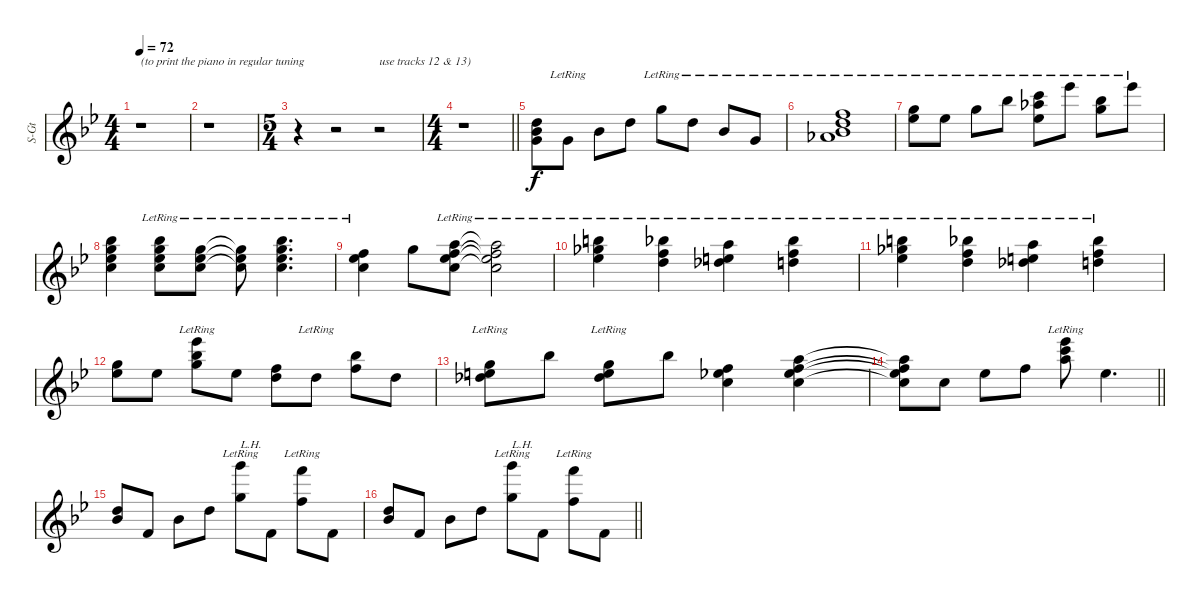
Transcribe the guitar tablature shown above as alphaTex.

\bracketExtendMode groupsimilarinstruments
\otherSystemsTrackNameOrientation horizontal
\track ("Piano (RH)" "S-Gt") {instrument acousticgrandpiano}
\staff {score}
\tuning (F4 C4 F3 C3 F2 C2)
\displaytranspose 12
\ts (4 4)
\tempo 72
\clef g2
\ks bb
r.1{txt "(to print the piano in regular tuning" dy f instrument acousticgrandpiano} |
r.1 |
\ts (5 4)
r.4 r.2 r.2{txt "use tracks 12 & 13)"} |
\ts (4 4)
\barLineRight lightlight
r.1 |
(2.2{acc forcenatural} 5.3{acc b} 7.4{acc forcenatural}).8 2.3{lr acc forcenatural}.8 5.3{acc b}.8 2.2{acc forcenatural}.8 2.1{lr acc forcenatural}.8 2.2{lr acc forcenatural}.8 5.3{lr acc b}.8 2.3{lr acc forcenatural}.8 |
(0.1{lr acc forcenatural} 2.2{lr acc forcenatural} 5.3{acc b} 8.4{acc b}).1{bd 240} |
(2.1{lr acc forcenatural} 3.2{lr acc b}).8 3.2{lr acc b}.8 2.1{lr acc forcenatural}.8 5.1{lr acc b}.8 (7.1{lr acc forcenatural} 8.2{lr acc b} 10.3{acc b}).8 10.1{lr acc b}.8 (5.1{lr acc b} 7.2{acc forcenatural}).8 10.1{lr acc b}.8 |
(0.2{acc forcenatural} 17.3{acc b} 19.4{acc forcenatural} 22.5{acc b}).4 (0.2{acc forcenatural} 17.3{acc b} 19.4{lr acc forcenatural} 22.5{acc b}).8 (0.2{acc forcenatural} 14.3{acc forcenatural} 15.4{lr acc b}).8 (0.2{t acc forcenatural} 14.3{t acc forcenatural} 15.4{lr t acc b}).8 (0.2{acc forcenatural} 17.3{acc b} 19.4{lr acc forcenatural} 22.5{lr acc b}).4{d} |
(0.1{acc forcenatural} 0.2{lr acc forcenatural} 15.4{acc b}).4 14.3{acc forcenatural}.8 (0.1{lr acc forcenatural} 0.2{acc forcenatural} 16.3{lr acc forcenatural} 15.4{acc b}).8 (0.1{lr t acc forcenatural} 0.2{t acc forcenatural} 16.3{lr t acc forcenatural} 15.4{t acc b}).2 |
(11.2{acc forcenatural} 13.3{lr acc b} 15.4{acc b}).4 (0.1{lr acc forcenatural} 10.2{acc b} 9.3{acc forcenatural}).4 (9.2{lr acc forcenatural} 11.3{lr acc forcenatural} 13.4{acc b}).4 (0.1{lr acc forcenatural} 10.2{lr acc b} 9.3{acc forcenatural}).4 |
(6.1{acc forcenatural} 6.2{lr acc b} 10.3{acc b}).4 (0.1{lr acc forcenatural} 10.2{acc b} 9.3{acc forcenatural}).4 (4.1{lr acc forcenatural} 4.2{lr acc forcenatural} 8.3{acc b}).4 (0.1{lr acc forcenatural} 10.2{lr acc b} 9.3{acc forcenatural}).4 |
(2.1{acc forcenatural} 3.2{acc b}).8 3.2{acc b}.8 (10.1{lr acc b} 10.2{lr acc b} 14.3{acc forcenatural}).8 10.3{acc b}.8 (0.1{acc forcenatural} 9.3{acc forcenatural}).8 9.3{lr acc forcenatural}.8 (0.1{acc forcenatural} 10.2{acc b}).8 9.3{acc forcenatural}.8 |
(7.2{lr acc forcenatural} 11.3{acc forcenatural} 13.4{lr acc b}).8 10.2{acc b}.8 (7.2{lr acc forcenatural} 11.3{acc forcenatural} 13.4{lr acc b}).8 10.2{acc b}.8 (0.1{acc forcenatural} 0.2{acc forcenatural} 10.3{acc b}).4 (0.1{acc forcenatural} 9.2{acc forcenatural} 10.3{acc b} 12.4{acc forcenatural}).4 |
\barLineRight lightlight
(0.1{t acc forcenatural} 9.2{t acc forcenatural} 10.3{t acc b} 12.4{t acc forcenatural}).8 0.2{acc forcenatural}.8 3.2{acc b}.8 0.1{acc forcenatural}.8 (10.1{acc b} 12.2{acc forcenatural} 16.3{lr acc forcenatural}).8{bd 240} 10.3{acc b}.4{d} |
(9.3{acc forcenatural} 10.4{acc b}).8 12.5{acc forcenatural}.8 10.4{acc b}.8 9.3{acc forcenatural}.8 (14.1{lr acc forcenatural} 14.3{acc forcenatural}).8{txt "L.H."} 0.3{acc forcenatural}.8 (12.1{lr acc forcenatural} 12.3{acc forcenatural}).8 12.5{acc forcenatural}.8 |
\barLineRight lightlight
(9.3{acc forcenatural} 10.4{acc b}).8 12.5{acc forcenatural}.8 10.4{acc b}.8 9.3{acc forcenatural}.8 (14.1{lr acc forcenatural} 14.3{acc forcenatural}).8{txt "L.H."} 0.3{acc forcenatural}.8 (12.1{lr acc forcenatural} 12.3{acc forcenatural}).8 12.5{acc forcenatural}.8
